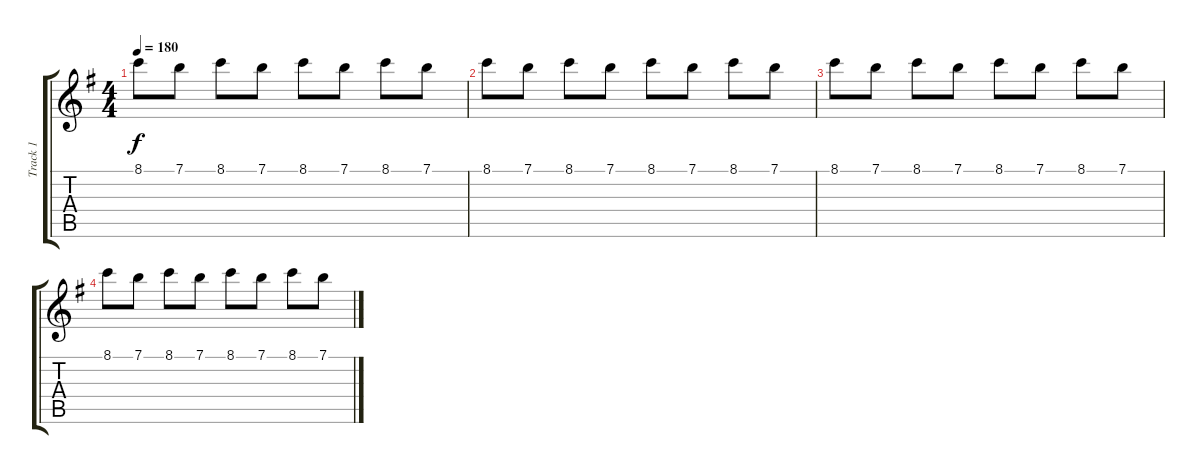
\track ("Track 1" "Track 1") {instrument distortionguitar}
\staff {score tabs}
\tuning (E4 B3 G3 D3 A2 E2) {hide}
\ts (4 4)
\tempo 180
\clef g2
\ks g
8.1.8{dy f} 7.1.8 8.1.8 7.1.8 8.1.8 7.1.8 8.1.8 7.1.8 |
8.1.8 7.1.8 8.1.8 7.1.8 8.1.8 7.1.8 8.1.8 7.1.8 |
8.1.8 7.1.8 8.1.8 7.1.8 8.1.8 7.1.8 8.1.8 7.1.8 |
8.1.8 7.1.8 8.1.8 7.1.8 8.1.8 7.1.8 8.1.8 7.1.8
